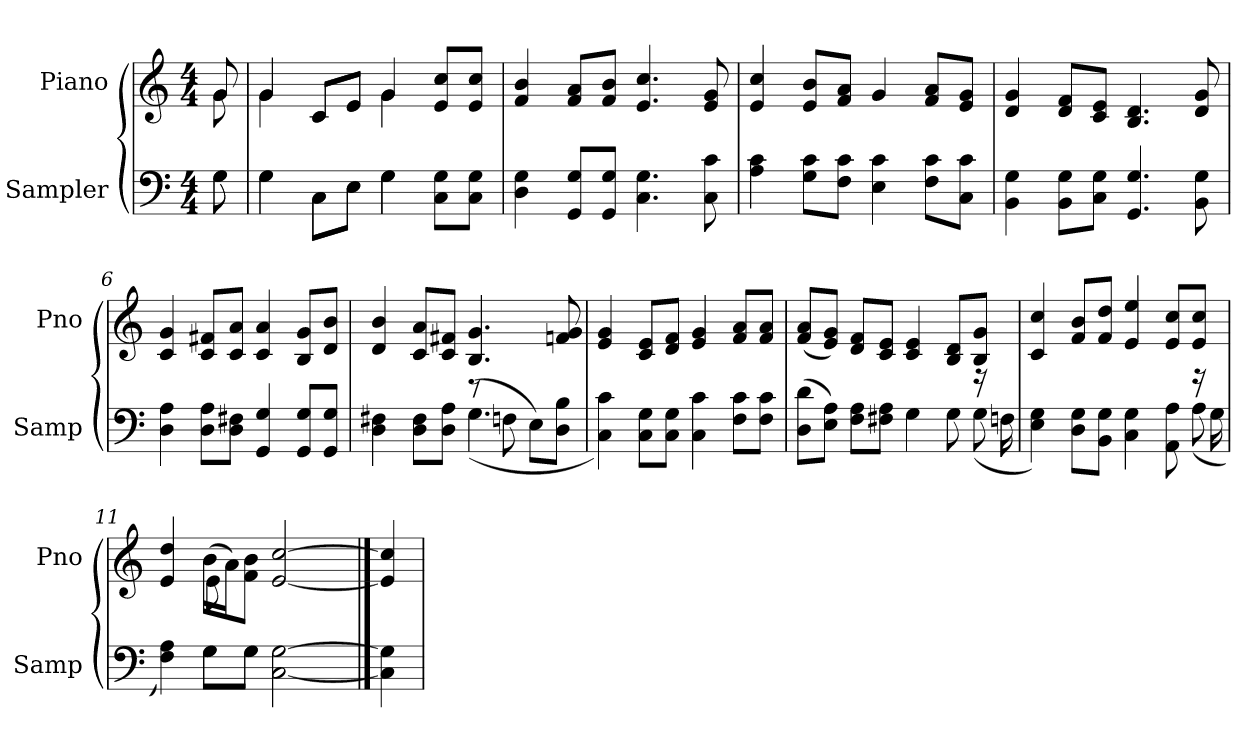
**kern	**kern
*part2	*part1
*staff2	*staff1
*I"Sampler	*I"Piano
*I'Samp	*I'Pno
*clefF4	*clefG2
*M4/4	*M4/4
=1	=1
*^	*^
8G\	8G	8g/	8g
=2	=2	=2	=2
4G\	4G	4g/	4g
8C\L	8C\L	8c/L	8c/L
8E\J	8E\J	8e/J	8e/J
4G\	4G	4g/	4g
8C\ 8G\L	4ryy	8e/ 8cc/L	4ryy
8C\ 8G\J	.	8e/ 8cc/J	.
*v	*v	*	*
*	*v	*v
=3	=3
4D 4G	4f 4b
8GG/ 8G/L	8f/ 8a/L
8GG/ 8G/J	8f/ 8b/J
4.C 4.G	4.e 4.cc
8C 8c	8e 8g
=4	=4
4A 4c	4e 4cc
8G\ 8c\L	8e/ 8b/L
8F\ 8c\J	8f/ 8a/J
4E 4c	4g
8F\ 8c\L	8f/ 8a/L
8C\ 8c\J	8e/ 8g/J
=5	=5
4BB 4G	4d 4g
8BB\ 8G\L	8d/ 8f/L
8C\ 8G\J	8c/ 8e/J
4.GG 4.G	4.B 4.d
8BB 8G	8d 8g
=6	=6
4D 4A	4c 4g
8D\ 8A\L	8c/ 8f#X/L
8D\ 8F#X\J	8c/ 8a/J
4GG 4G	4c 4a
8GG/ 8G/L	8B/ 8g/L
8GG/ 8G/J	8d/ 8b/J
=7	=7
*^	*
4D 4F#X	2ryy	4d 4b
8D\ 8F#\L	.	8c/ 8a/L
8D\ 8A\J	.	8c/ 8f#X/J
(8r	(4.G	4.B 4.g
8Fn\	.	.
8E\L)	.	.
8D\ 8B\J	8ryy	8fn 8g
*v	*v	*
=8	=8
4C 4c)	4e 4g
8C\ 8G\L	8c/ 8e/L
8C\ 8G\J	8d/ 8f/J
4C 4c	4e 4g
8F\ 8c\L	8f/ 8a/L
8F\ 8c\J	8f/ 8a/J
=9	=9
*^	*
(8D\ 8d\L	2..ryy	(8f/ 8a/L
8E\ 8A\J)	.	8e/ 8g/J)
8F\ 8A\L	.	8d/ 8f/L
8F#X\ 8A\J	.	8c/ 8e/J
4G	.	4c 4e
8G	.	8B/ 8d/L
16r	(8G	8B/ 8g/J
16Fn\	.	.
=10	=10	=10
4E 4G)	2..ryy	4c 4cc
8D\ 8G\L	.	8f/ 8b/L
8BB\ 8G\J	.	8f/ 8dd/J
4C 4G	.	4e 4ee
8AA 8A	.	8e/ 8cc/L
16r	(8A	8e/ 8cc/J
16G\	.	.
=11	=11	=11
*	*	*^
4F 4A)	4ryy	4e 4dd	4ryy
8G\L	8G\L	(16b\LL	8e
.	.	16a\J)	.
8G\J	8G\J	8f\ 8b\J	2..ryy
[2C [2G	2.ryy	[2e [2cc	.
*v	*v	*	*
*	*v	*v
==12	==12
4C] 4G]	4e] 4cc]
=	=
*-	*-
